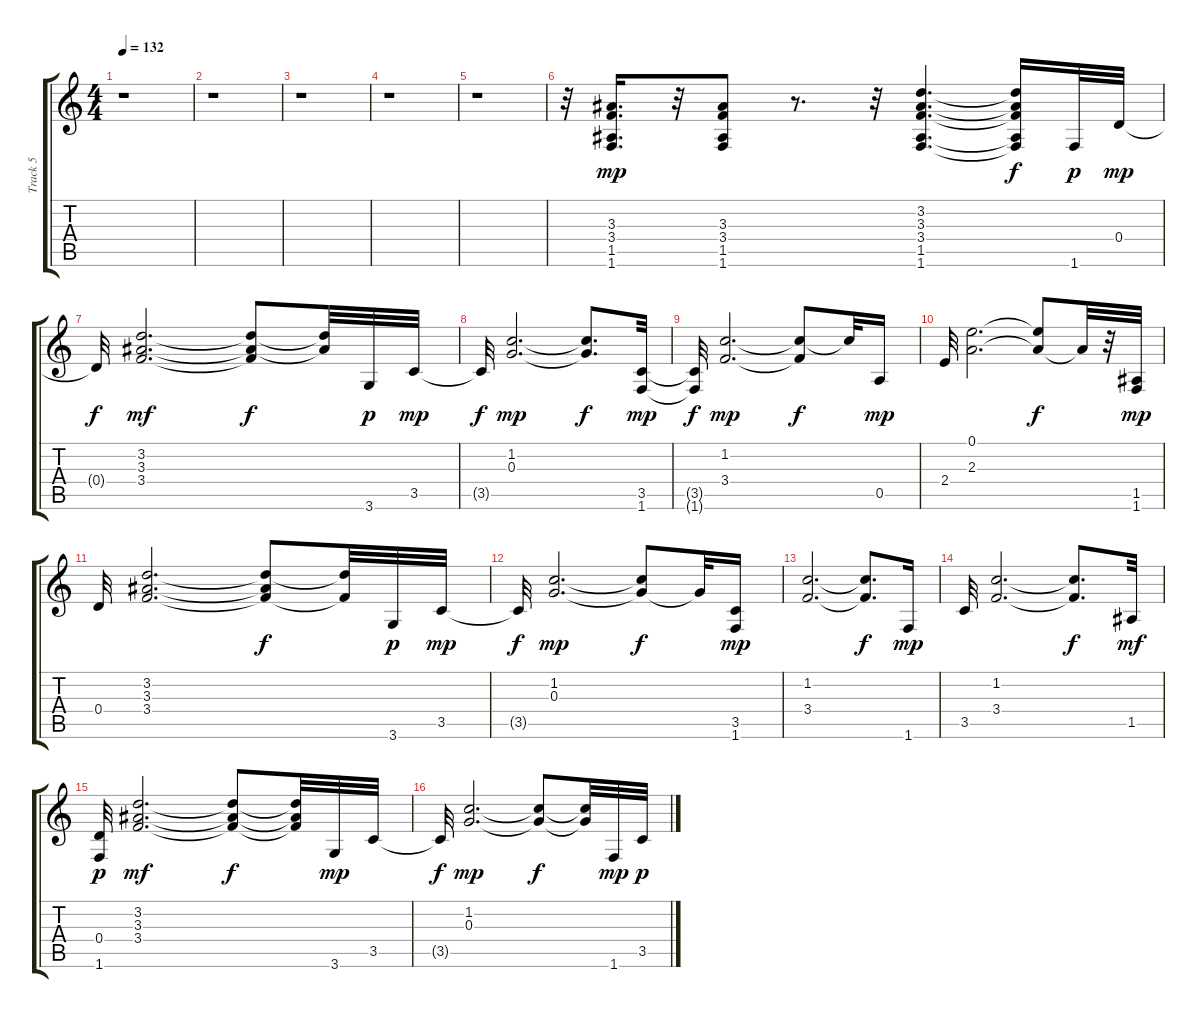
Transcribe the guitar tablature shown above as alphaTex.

\track ("Track 5" "Track 5") {instrument distortionguitar}
\staff {score tabs}
\tuning (E4 B3 G3 D3 A2 E2) {hide}
\ts (4 4)
\tempo 132
\clef g2
\ks c
r.1{dy f} |
r.1 |
r.1 |
r.1 |
r.1 |
r.32 (3.3 3.4 1.5 1.6).16{d dy mp} r.32 (3.3 3.4 1.5 1.6).8 r.8{d} r.32 (3.2 3.3 3.4 1.5 1.6).4{d volume 0} (3.2{t} 3.3{t} 3.4{t} 1.5{t} 1.6{t}).16{dy f} 1.6.32{dy p volume 16} 0.4.32{dy mp} |
0.4{t}.32{dy f} (3.2 3.3 3.4).2{d dy mf} (3.2{t} 3.3{t} 3.4{t}).8{dy f} (3.2{t} 3.3{t}).32 3.6.32{dy p} 3.5.32{dy mp} |
3.5{t}.32{dy f} (1.2 0.3).2{d dy mp} (1.2{t} 0.3{t}).8{d dy f} (3.5 1.6).32{dy mp} |
(3.5{t} 1.6{t}).32{dy f} (1.2 3.4).2{d dy mp} (1.2{t} 3.4{t}).8{dy f} 1.2{t}.32 0.5.16{dy mp} |
2.4.32 (0.1 2.3).2{d} (0.1{t} 2.3{t}).8{dy f} 2.3{t}.32 r.32 (1.5 1.6).32{dy mp} |
0.4.32 (3.2 3.3 3.4).2{d} (3.2{t} 3.3{t} 3.4{t}).8{dy f} (3.2{t} 3.4{t}).32 3.6.32{dy p} 3.5.32{dy mp} |
3.5{t}.32{dy f} (1.2 0.3).2{d dy mp} (1.2{t} 0.3{t}).8{dy f} 0.3{t}.32 (3.5 1.6).16{dy mp} |
(1.2 3.4).2{d} (1.2{t} 3.4{t}).8{d dy f} 1.6.16{dy mp} |
3.5.32 (1.2 3.4).2{d} (1.2{t} 3.4{t}).8{d dy f} 1.5.32{dy mf} |
(0.4 1.6).32{dy p} (3.2 3.3 3.4).2{d dy mf} (3.2{t} 3.3{t} 3.4{t}).8{dy f} (3.2{t} 3.3{t} 3.4{t}).32 3.6.32{dy mp} 3.5.32 |
3.5{t}.32{dy f} (1.2 0.3).2{d dy mp} (1.2{t} 0.3{t}).8{dy f} (1.2{t} 0.3{t}).32 1.6.32{dy mp} 3.5.32{dy p}
